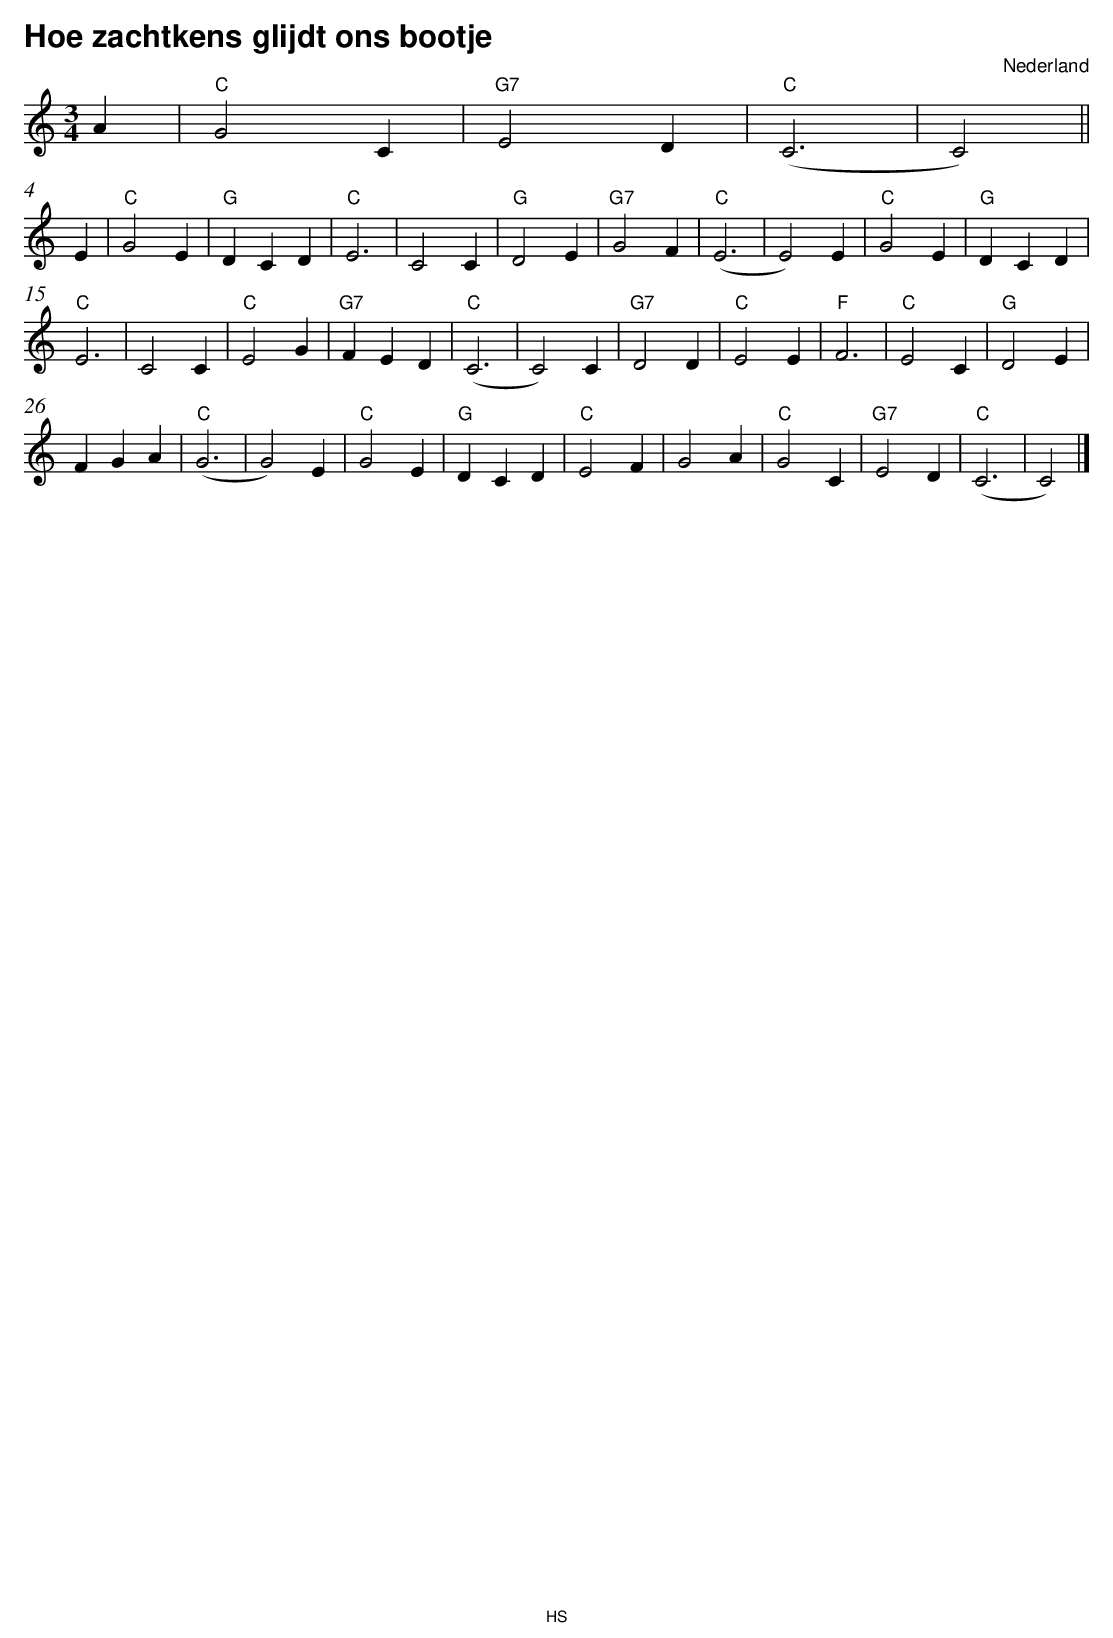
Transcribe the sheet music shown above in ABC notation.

X:1
T:Hoe zachtkens glijdt ons bootje
O:Nederland
M:3/4
L:1/8
Q:1/4=
K:C
V:1
A2 |"C" G4 C2 |"G7" E4 D2 |"C" (C6 | C4) ||
E2 |"C" G4 E2 |"G" D2 C2 D2 | "C" E6 |C4 C2 |"G" D4 E2 |"G7" G4 F2 | "C" (E6 |E4) E2 |"C" G4 E2 |"G" D2 C2 D2 |
"C" E6 |C4 C2 |"C" E4 G2 |"G7" F2 E2 D2 |"C" (C6 |C4) C2 |"G7" D4 D2 |"C" E4 E2 | "F" F6 |"C" E4 C2 |"G" D4 E2 |
F2 G2 A2 |"C" (G6 |G4) E2 |"C" G4 E2 |"G" D2 C2 D2 |"C" E4 F2 |G4 A2 |"C" G4 C2 |"G7" E4 D2 |"C" (C6 |C4) |]
